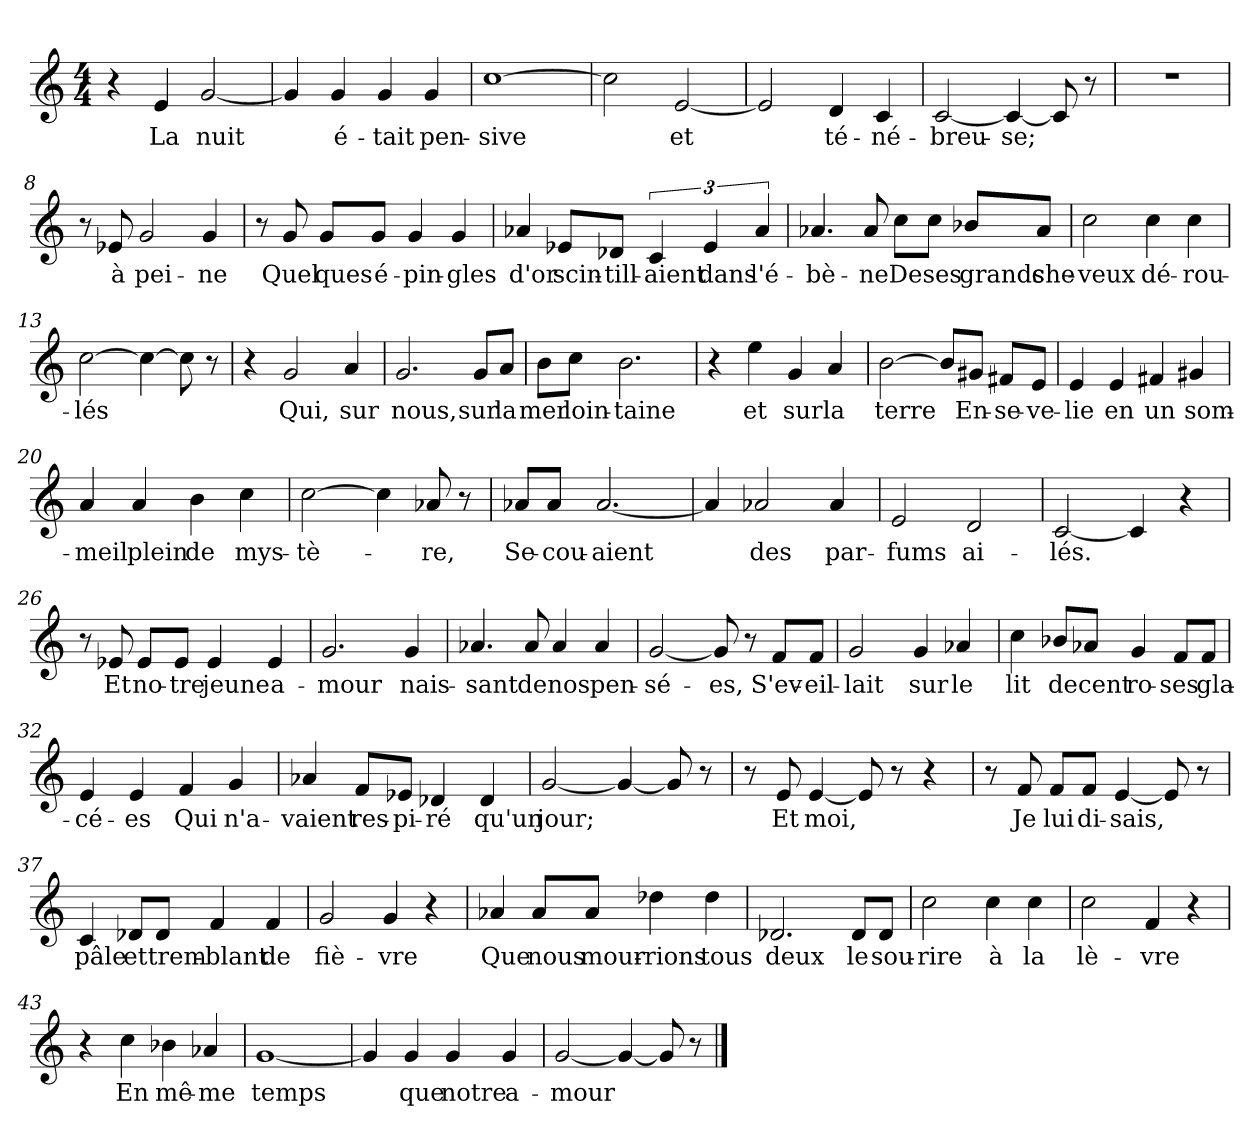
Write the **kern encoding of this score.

**kern	**text
*part1	*part1
*staff1	*staff1
*clefG2	*
*k[]	*
*M4/4	*
=1	=1
4r	.
!	!LO:LY:b
4e/	La
!	!LO:LY:b
[2g/	nuit
=2	=2
4g/]	.
!	!LO:LY:b
4g/	é-
!	!LO:LY:b
4g/	-tait
!	!LO:LY:b
4g/	pen-
=3	=3
!	!LO:LY:b
[1cc	-sive
=4	=4
2cc\]	.
!	!LO:LY:b
[2e/	et
=5	=5
2e/]	.
!	!LO:LY:b
4d/	té-
!	!LO:LY:b
4c/	-né-
=6	=6
!	!LO:LY:b
[2c/	-breu-
!	!LO:LY:b
4c/_	-se;
8c/]	.
8r	.
=7	=7
1r	.
=8	=8
8r	.
!	!LO:LY:b
8e-X/	à
!	!LO:LY:b
2g/	pei-
!	!LO:LY:b
4g/	-ne
=9	=9
8r	.
!	!LO:LY:b
8g/	Quel
!	!LO:LY:b
8g/L	ques
!	!LO:LY:b
8g/J	é-
!	!LO:LY:b
4g/	-pin-
!	!LO:LY:b
4g/	-gles
!!LO:LB:g=z
=10	=10
!	!LO:LY:b
4a-X/	d'or
!	!LO:LY:b
8e-X/L	scin-
!	!LO:LY:b
8d-X/J	-till-
!	!LO:LY:b
6c/	-aient
!	!LO:LY:b
6e-/	dans
!	!LO:LY:b
6a-/	l'é-
=11	=11
!	!LO:LY:b
4.a-X/	-bè-
!	!LO:LY:b
8a-/	-ne
!	!LO:LY:b
8cc\L	De
!	!LO:LY:b
8cc\J	ses
!	!LO:LY:b
8b-X/L	grands
!	!LO:LY:b
8a-/J	che-
=12	=12
!	!LO:LY:b
2cc\	veux
!	!LO:LY:b
4cc\	dé-
!	!LO:LY:b
4cc\	-rou-
=13	=13
!	!LO:LY:b
[2cc\	-lés
4cc\_	.
8cc\]	.
8r	.
=14	=14
4r	.
!	!LO:LY:b
2g/	Qui,
!	!LO:LY:b
4a/	sur
=15	=15
!	!LO:LY:b
2.g/	nous,
!	!LO:LY:b
8g/L	sur
!	!LO:LY:b
8a/J	la
=16	=16
!	!LO:LY:b
8b\L	mer
!	!LO:LY:b
8cc\J	loin-
!	!LO:LY:b
2.b\	-taine
!!LO:LB:g=z
=17	=17
4r	.
!	!LO:LY:b
4ee\	et
!	!LO:LY:b
4g/	sur
!	!LO:LY:b
4a/	la
=18	=18
!	!LO:LY:b
[2b\	terre
8b/L]	.
!	!LO:LY:b
8g#X/J	En-
!	!LO:LY:b
8f#X/L	-se-
!	!LO:LY:b
8e/J	-ve-
=19	=19
!	!LO:LY:b
4e/	-lie
!	!LO:LY:b
4e/	en
!	!LO:LY:b
4f#X/	un
!	!LO:LY:b
4g#X/	som-
=20	=20
!	!LO:LY:b
4a/	-meil
!	!LO:LY:b
4a/	plein
!	!LO:LY:b
4b\	de
!	!LO:LY:b
4cc\	mys-
=21	=21
!	!LO:LY:b
[2cc\	-tè-
4cc\]	.
!	!LO:LY:b
8a-X/	-re,
8r	.
=22	=22
!	!LO:LY:b
8a-X/L	Se-
!	!LO:LY:b
8a-/J	-cou-
!	!LO:LY:b
[2.a-/	-aient
=23	=23
4a-/]	.
!	!LO:LY:b
2a-X/	des
!	!LO:LY:b
4a-/	par-
=24	=24
!	!LO:LY:b
2e/	-fums
!	!LO:LY:b
2d/	ai-
!!LO:LB:g=z
=25	=25
!	!LO:LY:b
[2c/	-lés.
4c/]	.
4r	.
=26	=26
8r	.
!	!LO:LY:b
8e-X/	Et
!	!LO:LY:b
8e-/L	no-
!	!LO:LY:b
8e-/J	-tre
!	!LO:LY:b
4e-/	jeune
!	!LO:LY:b
4e-/	a-
=27	=27
!	!LO:LY:b
2.g/	-mour
!	!LO:LY:b
4g/	nais-
=28	=28
!	!LO:LY:b
4.a-X/	-sant
!	!LO:LY:b
8a-/	de
!	!LO:LY:b
4a-/	nos
!	!LO:LY:b
4a-/	pen-
=29	=29
!	!LO:LY:b
[2g/	-sé-
!	!LO:LY:b
8g/]	-es,
8r	.
!	!LO:LY:b
8f/L	S'ev-
!	!LO:LY:b
8f/J	-eil-
=30	=30
!	!LO:LY:b
2g/	-lait
!	!LO:LY:b
4g/	sur
!	!LO:LY:b
4a-X/	le
=31	=31
!	!LO:LY:b
4cc\	lit
!	!LO:LY:b
8b-X/L	de
!	!LO:LY:b
8a-X/J	cent
!	!LO:LY:b
4g/	ro-
!	!LO:LY:b
8f/L	-ses
!	!LO:LY:b
8f/J	gla-
!!LO:LB:g=z
=32	=32
!	!LO:LY:b
4e/	-cé-
!	!LO:LY:b
4e/	-es
!	!LO:LY:b
4f/	Qui
!	!LO:LY:b
4g/	n'a-
=33	=33
!	!LO:LY:b
4a-X/	-vaient
!	!LO:LY:b
8f/L	res-
!	!LO:LY:b
8e-X/J	-pi-
!	!LO:LY:b
4d-X/	-ré
!	!LO:LY:b
4d-/	qu'un
=34	=34
!	!LO:LY:b
[2g/	jour;
4g/_	.
8g/]	.
8r	.
=35	=35
8r	.
!	!LO:LY:b
8e/	Et
!	!LO:LY:b
[4e/	moi,
8e/]	.
8r	.
4r	.
=36	=36
8r	.
!	!LO:LY:b
8f/	Je
!	!LO:LY:b
8f/L	lui
!	!LO:LY:b
8f/J	di-
!	!LO:LY:b
[4e/	-sais,
8e/]	.
8r	.
=37	=37
!	!LO:LY:b
4c/	pâle
!	!LO:LY:b
8d-X/L	et
!	!LO:LY:b
8d-/J	trem-
!	!LO:LY:b
4f/	-blant
!	!LO:LY:b
4f/	de
=38	=38
!	!LO:LY:b
2g/	fiè-
!	!LO:LY:b
4g/	-vre
4r	.
!!LO:LB:g=z
=39	=39
!	!LO:LY:b
4a-X/	Que
!	!LO:LY:b
8a-/L	nous
!	!LO:LY:b
8a-/J	mour-
!	!LO:LY:b
4dd-X\	-rions
!	!LO:LY:b
4dd-\	tous
=40	=40
!	!LO:LY:b
2.d-X/	deux
!	!LO:LY:b
8d-/L	le
!	!LO:LY:b
8d-/J	sou-
=41	=41
!	!LO:LY:b
2cc\	-rire
!	!LO:LY:b
4cc\	à
!	!LO:LY:b
4cc\	la
=42	=42
!	!LO:LY:b
2cc\	lè-
!	!LO:LY:b
4f/	-vre
4r	.
=43	=43
4r	.
!	!LO:LY:b
4cc\	En
!	!LO:LY:b
4b-X\	mê-
!	!LO:LY:b
4a-X/	-me
=44	=44
!	!LO:LY:b
[1g	temps
=45	=45
4g/]	.
!	!LO:LY:b
4g/	que
!	!LO:LY:b
4g/	notre
!	!LO:LY:b
4g/	a-
=46	=46
!	!LO:LY:b
[2g/	-mour
4g/_	.
8g/]	.
8r	.
==	==
*-	*-
